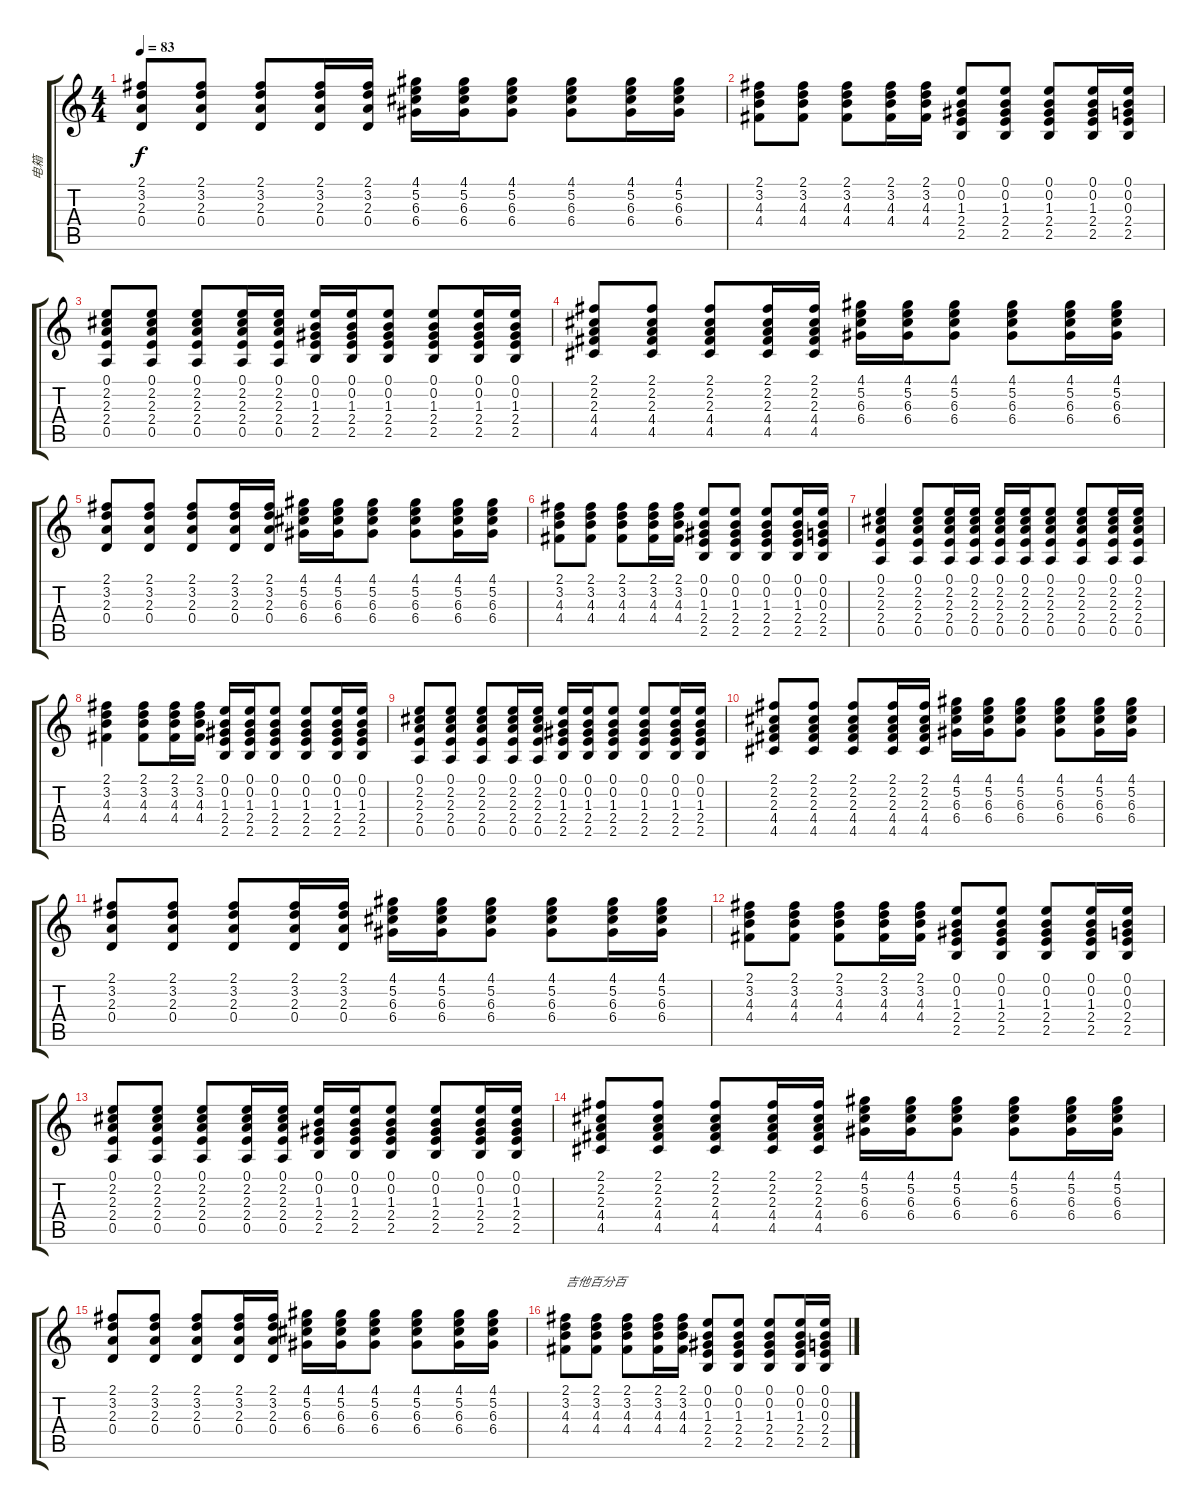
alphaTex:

\track ("电箱" "电箱") {instrument acousticguitarnylon}
\staff {score tabs}
\tuning (E4 B3 G3 D3 A2 E2) {hide}
\ts (4 4)
\tempo 83
\clef g2
\ks c
(2.1 3.2 2.3 0.4).8{dy f} (2.1 3.2 2.3 0.4).8 (2.1 3.2 2.3 0.4).8 (2.1 3.2 2.3 0.4).16 (2.1 3.2 2.3 0.4).16 (4.1 5.2 6.3 6.4).16 (4.1 5.2 6.3 6.4).16 (4.1 5.2 6.3 6.4).8 (4.1 5.2 6.3 6.4).8 (4.1 5.2 6.3 6.4).16 (4.1 5.2 6.3 6.4).16 |
(2.1 3.2 4.3 4.4).8 (2.1 3.2 4.3 4.4).8 (2.1 3.2 4.3 4.4).8 (2.1 3.2 4.3 4.4).16 (2.1 3.2 4.3 4.4).16 (0.1 0.2 1.3 2.4 2.5).8 (0.1 0.2 1.3 2.4 2.5).8 (0.1 0.2 1.3 2.4 2.5).8 (0.1 0.2 1.3 2.4 2.5).16 (0.1 0.2 0.3 2.4 2.5).16 |
(0.1 2.2 2.3 2.4 0.5).8 (0.1 2.2 2.3 2.4 0.5).8 (0.1 2.2 2.3 2.4 0.5).8 (0.1 2.2 2.3 2.4 0.5).16 (0.1 2.2 2.3 2.4 0.5).16 (0.1 0.2 1.3 2.4 2.5).16 (0.1 0.2 1.3 2.4 2.5).16 (0.1 0.2 1.3 2.4 2.5).8 (0.1 0.2 1.3 2.4 2.5).8 (0.1 0.2 1.3 2.4 2.5).16 (0.1 0.2 1.3 2.4 2.5).16 |
(2.1 2.2 2.3 4.4 4.5).8 (2.1 2.2 2.3 4.4 4.5).8 (2.1 2.2 2.3 4.4 4.5).8 (2.1 2.2 2.3 4.4 4.5).16 (2.1 2.2 2.3 4.4 4.5).16 (4.1 5.2 6.3 6.4).16 (4.1 5.2 6.3 6.4).16 (4.1 5.2 6.3 6.4).8 (4.1 5.2 6.3 6.4).8 (4.1 5.2 6.3 6.4).16 (4.1 5.2 6.3 6.4).16 |
(2.1 3.2 2.3 0.4).8 (2.1 3.2 2.3 0.4).8 (2.1 3.2 2.3 0.4).8 (2.1 3.2 2.3 0.4).16 (2.1 3.2 2.3 0.4).16 (4.1 5.2 6.3 6.4).16 (4.1 5.2 6.3 6.4).16 (4.1 5.2 6.3 6.4).8 (4.1 5.2 6.3 6.4).8 (4.1 5.2 6.3 6.4).16 (4.1 5.2 6.3 6.4).16 |
(2.1 3.2 4.3 4.4).8 (2.1 3.2 4.3 4.4).8 (2.1 3.2 4.3 4.4).8 (2.1 3.2 4.3 4.4).16 (2.1 3.2 4.3 4.4).16 (0.1 0.2 1.3 2.4 2.5).8 (0.1 0.2 1.3 2.4 2.5).8 (0.1 0.2 1.3 2.4 2.5).8 (0.1 0.2 1.3 2.4 2.5).16 (0.1 0.2 0.3 2.4 2.5).16 |
(0.1 2.2 2.3 2.4 0.5).4 (0.1 2.2 2.3 2.4 0.5).8 (0.1 2.2 2.3 2.4 0.5).16 (0.1 2.2 2.3 2.4 0.5).16 (0.1 2.2 2.3 2.4 0.5).16 (0.1 2.2 2.3 2.4 0.5).16 (0.1 2.2 2.3 2.4 0.5).8 (0.1 2.2 2.3 2.4 0.5).8 (0.1 2.2 2.3 2.4 0.5).16 (0.1 2.2 2.3 2.4 0.5).16 |
(2.1 3.2 4.3 4.4).4 (2.1 3.2 4.3 4.4).8 (2.1 3.2 4.3 4.4).16 (2.1 3.2 4.3 4.4).16 (0.1 0.2 1.3 2.4 2.5).16 (0.1 0.2 1.3 2.4 2.5).16 (0.1 0.2 1.3 2.4 2.5).8 (0.1 0.2 1.3 2.4 2.5).8 (0.1 0.2 1.3 2.4 2.5).16 (0.1 0.2 1.3 2.4 2.5).16 |
(0.1 2.2 2.3 2.4 0.5).8 (0.1 2.2 2.3 2.4 0.5).8 (0.1 2.2 2.3 2.4 0.5).8 (0.1 2.2 2.3 2.4 0.5).16 (0.1 2.2 2.3 2.4 0.5).16 (0.1 0.2 1.3 2.4 2.5).16 (0.1 0.2 1.3 2.4 2.5).16 (0.1 0.2 1.3 2.4 2.5).8 (0.1 0.2 1.3 2.4 2.5).8 (0.1 0.2 1.3 2.4 2.5).16 (0.1 0.2 1.3 2.4 2.5).16 |
(2.1 2.2 2.3 4.4 4.5).8 (2.1 2.2 2.3 4.4 4.5).8 (2.1 2.2 2.3 4.4 4.5).8 (2.1 2.2 2.3 4.4 4.5).16 (2.1 2.2 2.3 4.4 4.5).16 (4.1 5.2 6.3 6.4).16 (4.1 5.2 6.3 6.4).16 (4.1 5.2 6.3 6.4).8 (4.1 5.2 6.3 6.4).8 (4.1 5.2 6.3 6.4).16 (4.1 5.2 6.3 6.4).16 |
(2.1 3.2 2.3 0.4).8 (2.1 3.2 2.3 0.4).8 (2.1 3.2 2.3 0.4).8 (2.1 3.2 2.3 0.4).16 (2.1 3.2 2.3 0.4).16 (4.1 5.2 6.3 6.4).16 (4.1 5.2 6.3 6.4).16 (4.1 5.2 6.3 6.4).8 (4.1 5.2 6.3 6.4).8 (4.1 5.2 6.3 6.4).16 (4.1 5.2 6.3 6.4).16 |
(2.1 3.2 4.3 4.4).8 (2.1 3.2 4.3 4.4).8 (2.1 3.2 4.3 4.4).8 (2.1 3.2 4.3 4.4).16 (2.1 3.2 4.3 4.4).16 (0.1 0.2 1.3 2.4 2.5).8 (0.1 0.2 1.3 2.4 2.5).8 (0.1 0.2 1.3 2.4 2.5).8 (0.1 0.2 1.3 2.4 2.5).16 (0.1 0.2 0.3 2.4 2.5).16 |
(0.1 2.2 2.3 2.4 0.5).8 (0.1 2.2 2.3 2.4 0.5).8 (0.1 2.2 2.3 2.4 0.5).8 (0.1 2.2 2.3 2.4 0.5).16 (0.1 2.2 2.3 2.4 0.5).16 (0.1 0.2 1.3 2.4 2.5).16 (0.1 0.2 1.3 2.4 2.5).16 (0.1 0.2 1.3 2.4 2.5).8 (0.1 0.2 1.3 2.4 2.5).8 (0.1 0.2 1.3 2.4 2.5).16 (0.1 0.2 1.3 2.4 2.5).16 |
(2.1 2.2 2.3 4.4 4.5).8 (2.1 2.2 2.3 4.4 4.5).8 (2.1 2.2 2.3 4.4 4.5).8 (2.1 2.2 2.3 4.4 4.5).16 (2.1 2.2 2.3 4.4 4.5).16 (4.1 5.2 6.3 6.4).16 (4.1 5.2 6.3 6.4).16 (4.1 5.2 6.3 6.4).8 (4.1 5.2 6.3 6.4).8 (4.1 5.2 6.3 6.4).16 (4.1 5.2 6.3 6.4).16 |
(2.1 3.2 2.3 0.4).8 (2.1 3.2 2.3 0.4).8 (2.1 3.2 2.3 0.4).8 (2.1 3.2 2.3 0.4).16 (2.1 3.2 2.3 0.4).16 (4.1 5.2 6.3 6.4).16 (4.1 5.2 6.3 6.4).16 (4.1 5.2 6.3 6.4).8 (4.1 5.2 6.3 6.4).8 (4.1 5.2 6.3 6.4).16 (4.1 5.2 6.3 6.4).16 |
(2.1 3.2 4.3 4.4).8{txt "吉他百分百"} (2.1 3.2 4.3 4.4).8 (2.1 3.2 4.3 4.4).8 (2.1 3.2 4.3 4.4).16 (2.1 3.2 4.3 4.4).16 (0.1 0.2 1.3 2.4 2.5).8 (0.1 0.2 1.3 2.4 2.5).8 (0.1 0.2 1.3 2.4 2.5).8 (0.1 0.2 1.3 2.4 2.5).16 (0.1 0.2 0.3 2.4 2.5).16
